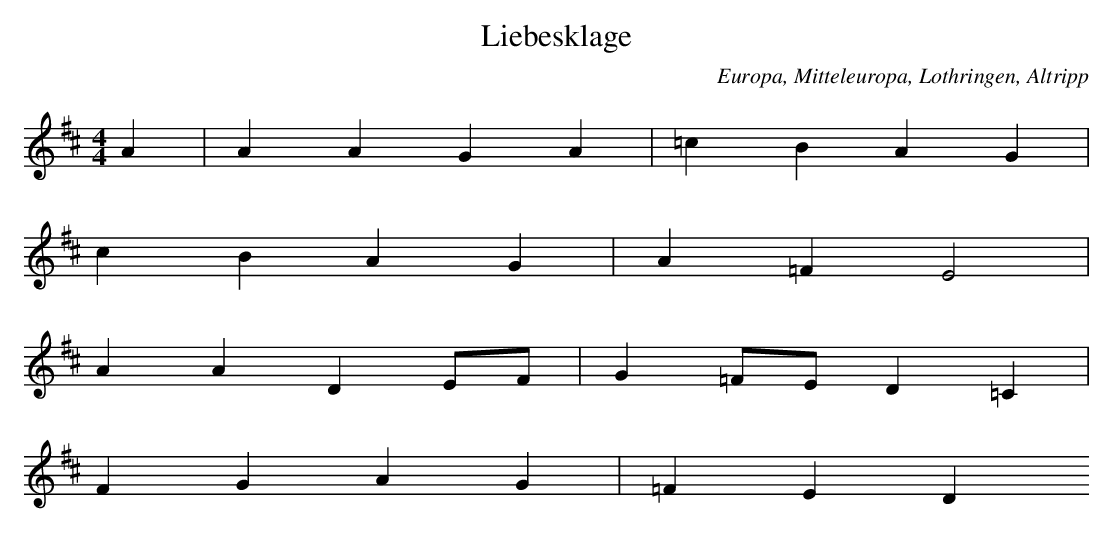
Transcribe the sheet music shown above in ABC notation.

X:1
T: Liebesklage
O: Europa, Mitteleuropa, Lothringen, Altripp
M: 4/4
L: 1/8
K: D
A2 | A2A2G2A2 | =c2B2A2G2 |
c2B2A2G2 | A2=F2E4 |
A2A2D2EF | G2=FED2=C2 |
F2G2A2G2 | =F2E2D2
